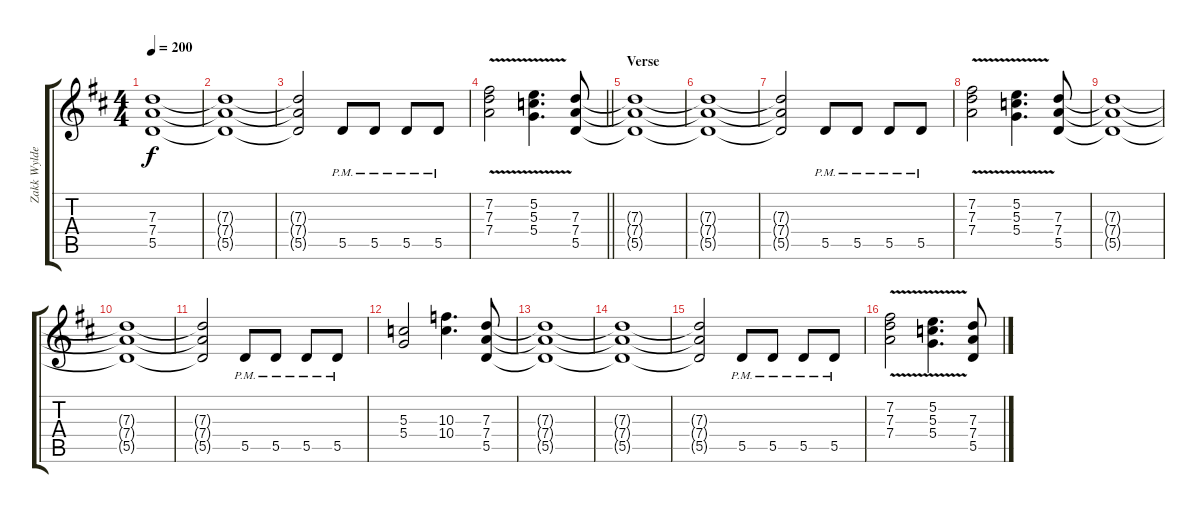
\track ("Zakk Wylde (Solo)" "Zakk Wylde") {instrument overdrivenguitar}
\staff {score tabs}
\tuning (E4 B3 G3 D3 A2 E2) {hide}
\ts (4 4)
\tempo 200
\clef g2
\ks d
(7.3{t} 7.4{t} 5.5{t}).1{dy f} |
(7.3{t} 7.4{t} 5.5{t}).1 |
(7.3{t} 7.4{t} 5.5{t}).2 5.5{pm}.8 5.5{pm}.8 5.5{pm}.8 5.5{pm}.8 |
\barLineRight lightlight
(7.2{v} 7.3{v} 7.4{v}).2 (5.2{v} 5.3{v} 5.4{v}).4{d} (7.3 7.4 5.5).8 |
\section ("" "Verse")
(7.3{t} 7.4{t} 5.5{t}).1 |
(7.3{t} 7.4{t} 5.5{t}).1 |
(7.3{t} 7.4{t} 5.5{t}).2 5.5{pm}.8 5.5{pm}.8 5.5{pm}.8 5.5{pm}.8 |
(7.2{v} 7.3{v} 7.4{v}).2 (5.2{v} 5.3{v} 5.4{v}).4{d} (7.3 7.4 5.5).8 |
(7.3{t} 7.4{t} 5.5{t}).1 |
(7.3{t} 7.4{t} 5.5{t}).1 |
(7.3{t} 7.4{t} 5.5{t}).2 5.5{pm}.8 5.5{pm}.8 5.5{pm}.8 5.5{pm}.8 |
(5.3 5.4).2 (10.3 10.4).4{d} (7.3 7.4 5.5).8 |
(7.3{t} 7.4{t} 5.5{t}).1 |
(7.3{t} 7.4{t} 5.5{t}).1 |
(7.3{t} 7.4{t} 5.5{t}).2 5.5{pm}.8 5.5{pm}.8 5.5{pm}.8 5.5{pm}.8 |
(7.2{v} 7.3{v} 7.4{v}).2 (5.2{v} 5.3{v} 5.4{v}).4{d} (7.3 7.4 5.5).8
